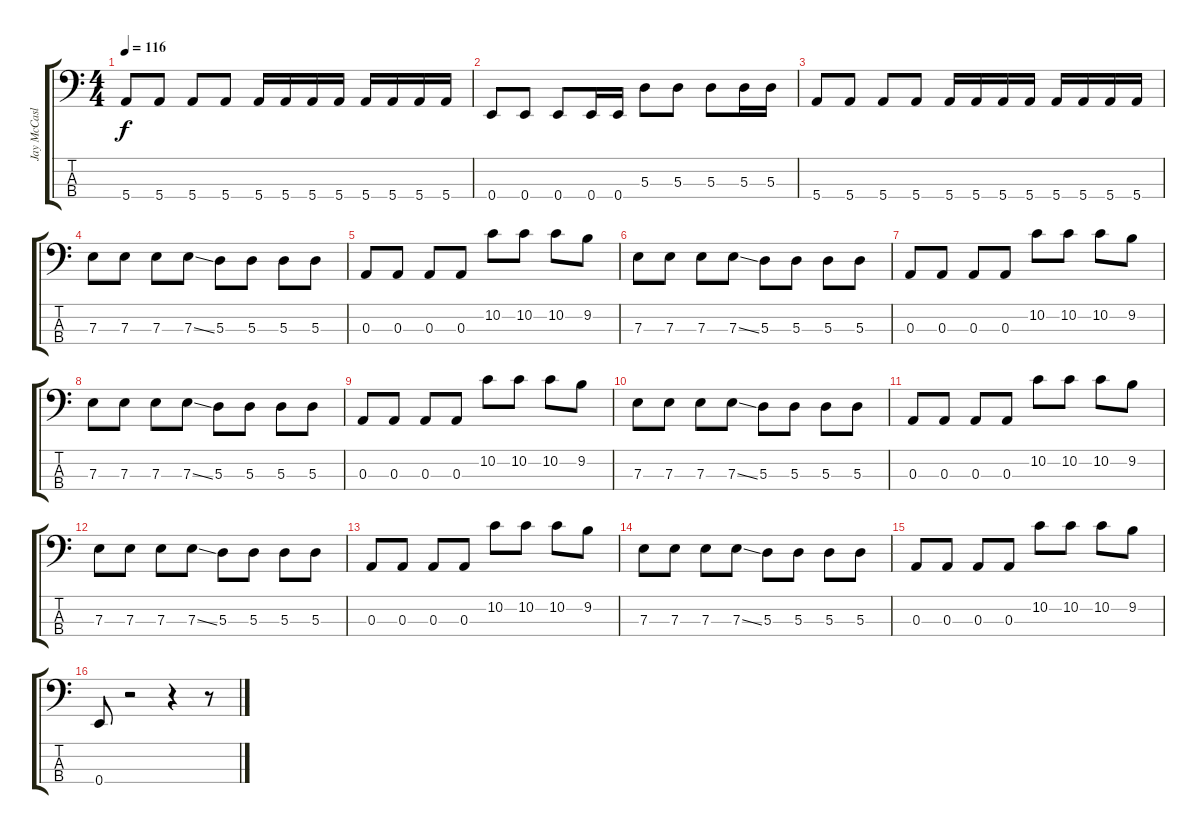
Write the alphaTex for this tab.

\track ("Jay McCaslin (CONE)" "Jay McCasl") {instrument slapbass2}
\staff {score tabs}
\tuning (G2 D2 A1 E1) {hide}
\ts (4 4)
\tempo 116
\clef f4
\ks c
5.4.8{dy f} 5.4.8 5.4.8 5.4.8 5.4.16 5.4.16 5.4.16 5.4.16 5.4.16 5.4.16 5.4.16 5.4.16 |
0.4.8 0.4.8 0.4.8 0.4.16 0.4.16 5.3.8 5.3.8 5.3.8 5.3.16 5.3.16 |
5.4.8 5.4.8 5.4.8 5.4.8 5.4.16 5.4.16 5.4.16 5.4.16 5.4.16 5.4.16 5.4.16 5.4.16 |
7.3.8 7.3.8 7.3.8 7.3{ss}.8 5.3.8 5.3.8 5.3.8 5.3.8 |
0.3.8 0.3.8 0.3.8 0.3.8 10.2.8 10.2.8 10.2.8 9.2.8 |
7.3.8 7.3.8 7.3.8 7.3{ss}.8 5.3.8 5.3.8 5.3.8 5.3.8 |
0.3.8 0.3.8 0.3.8 0.3.8 10.2.8 10.2.8 10.2.8 9.2.8 |
7.3.8 7.3.8 7.3.8 7.3{ss}.8 5.3.8 5.3.8 5.3.8 5.3.8 |
0.3.8 0.3.8 0.3.8 0.3.8 10.2.8 10.2.8 10.2.8 9.2.8 |
7.3.8 7.3.8 7.3.8 7.3{ss}.8 5.3.8 5.3.8 5.3.8 5.3.8 |
0.3.8 0.3.8 0.3.8 0.3.8 10.2.8 10.2.8 10.2.8 9.2.8 |
7.3.8 7.3.8 7.3.8 7.3{ss}.8 5.3.8 5.3.8 5.3.8 5.3.8 |
0.3.8 0.3.8 0.3.8 0.3.8 10.2.8 10.2.8 10.2.8 9.2.8 |
7.3.8 7.3.8 7.3.8 7.3{ss}.8 5.3.8 5.3.8 5.3.8 5.3.8 |
0.3.8 0.3.8 0.3.8 0.3.8 10.2.8 10.2.8 10.2.8 9.2.8 |
0.4.8 r.2 r.4 r.8
